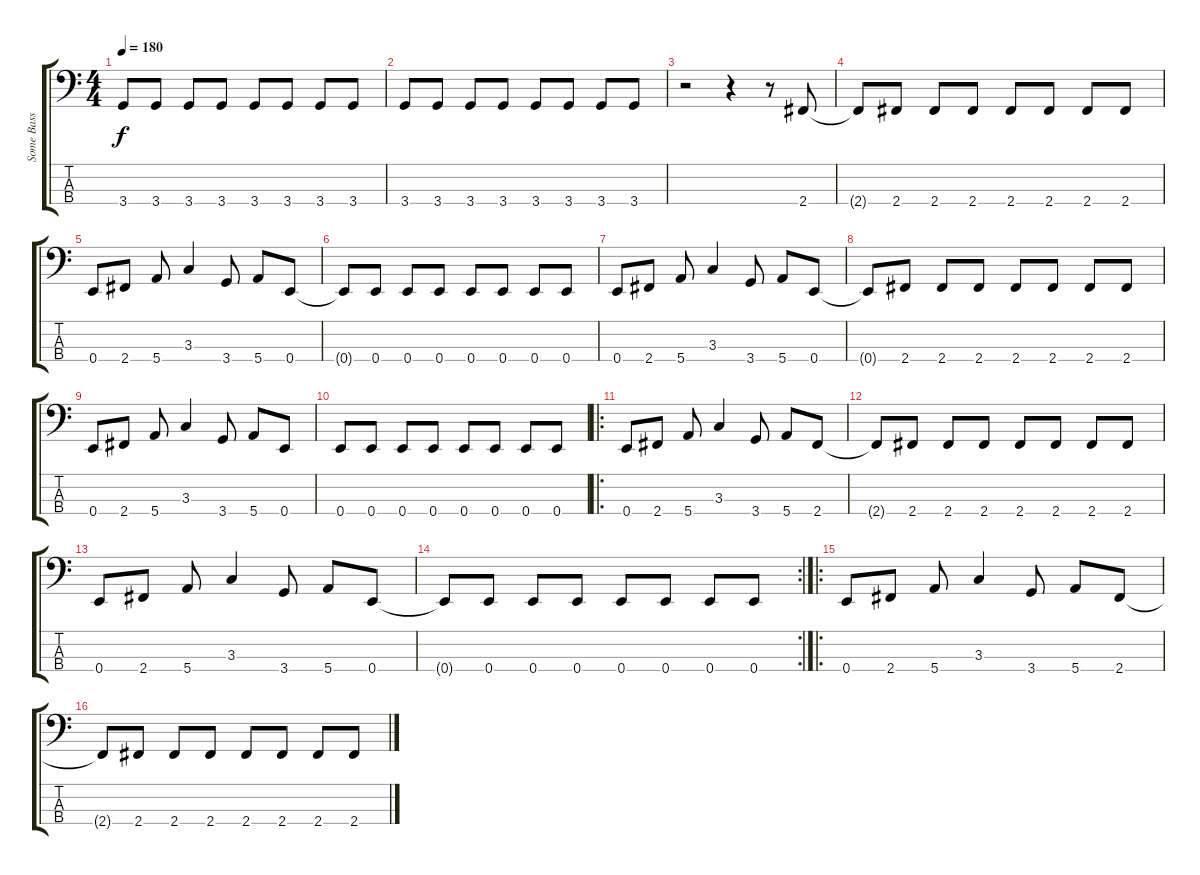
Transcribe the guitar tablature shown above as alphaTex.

\track ("Some Bass" "Some Bass") {instrument electricbasspick}
\staff {score tabs}
\tuning (G2 D2 A1 E1) {hide}
\ts (4 4)
\tempo 180
\clef f4
\ks c
3.4.8{dy f} 3.4.8 3.4.8 3.4.8 3.4.8 3.4.8 3.4.8 3.4.8 |
3.4.8 3.4.8 3.4.8 3.4.8 3.4.8 3.4.8 3.4.8 3.4.8 |
r.2 r.4 r.8 2.4.8 |
2.4{t}.8 2.4.8 2.4.8 2.4.8 2.4.8 2.4.8 2.4.8 2.4.8 |
0.4.8 2.4.8 5.4.8 3.3.4 3.4.8 5.4.8 0.4.8 |
0.4{t}.8 0.4.8 0.4.8 0.4.8 0.4.8 0.4.8 0.4.8 0.4.8 |
0.4.8 2.4.8 5.4.8 3.3.4 3.4.8 5.4.8 0.4.8 |
0.4{t}.8 2.4.8 2.4.8 2.4.8 2.4.8 2.4.8 2.4.8 2.4.8 |
0.4.8 2.4.8 5.4.8 3.3.4 3.4.8 5.4.8 0.4.8 |
0.4.8 0.4.8 0.4.8 0.4.8 0.4.8 0.4.8 0.4.8 0.4.8 |
\ro
0.4.8 2.4.8 5.4.8 3.3.4 3.4.8 5.4.8 2.4.8 |
2.4{t}.8 2.4.8 2.4.8 2.4.8 2.4.8 2.4.8 2.4.8 2.4.8 |
0.4.8 2.4.8 5.4.8 3.3.4 3.4.8 5.4.8 0.4.8 |
\rc 2
0.4{t}.8 0.4.8 0.4.8 0.4.8 0.4.8 0.4.8 0.4.8 0.4.8 |
\ro
0.4.8 2.4.8 5.4.8 3.3.4 3.4.8 5.4.8 2.4.8 |
2.4{t}.8 2.4.8 2.4.8 2.4.8 2.4.8 2.4.8 2.4.8 2.4.8
